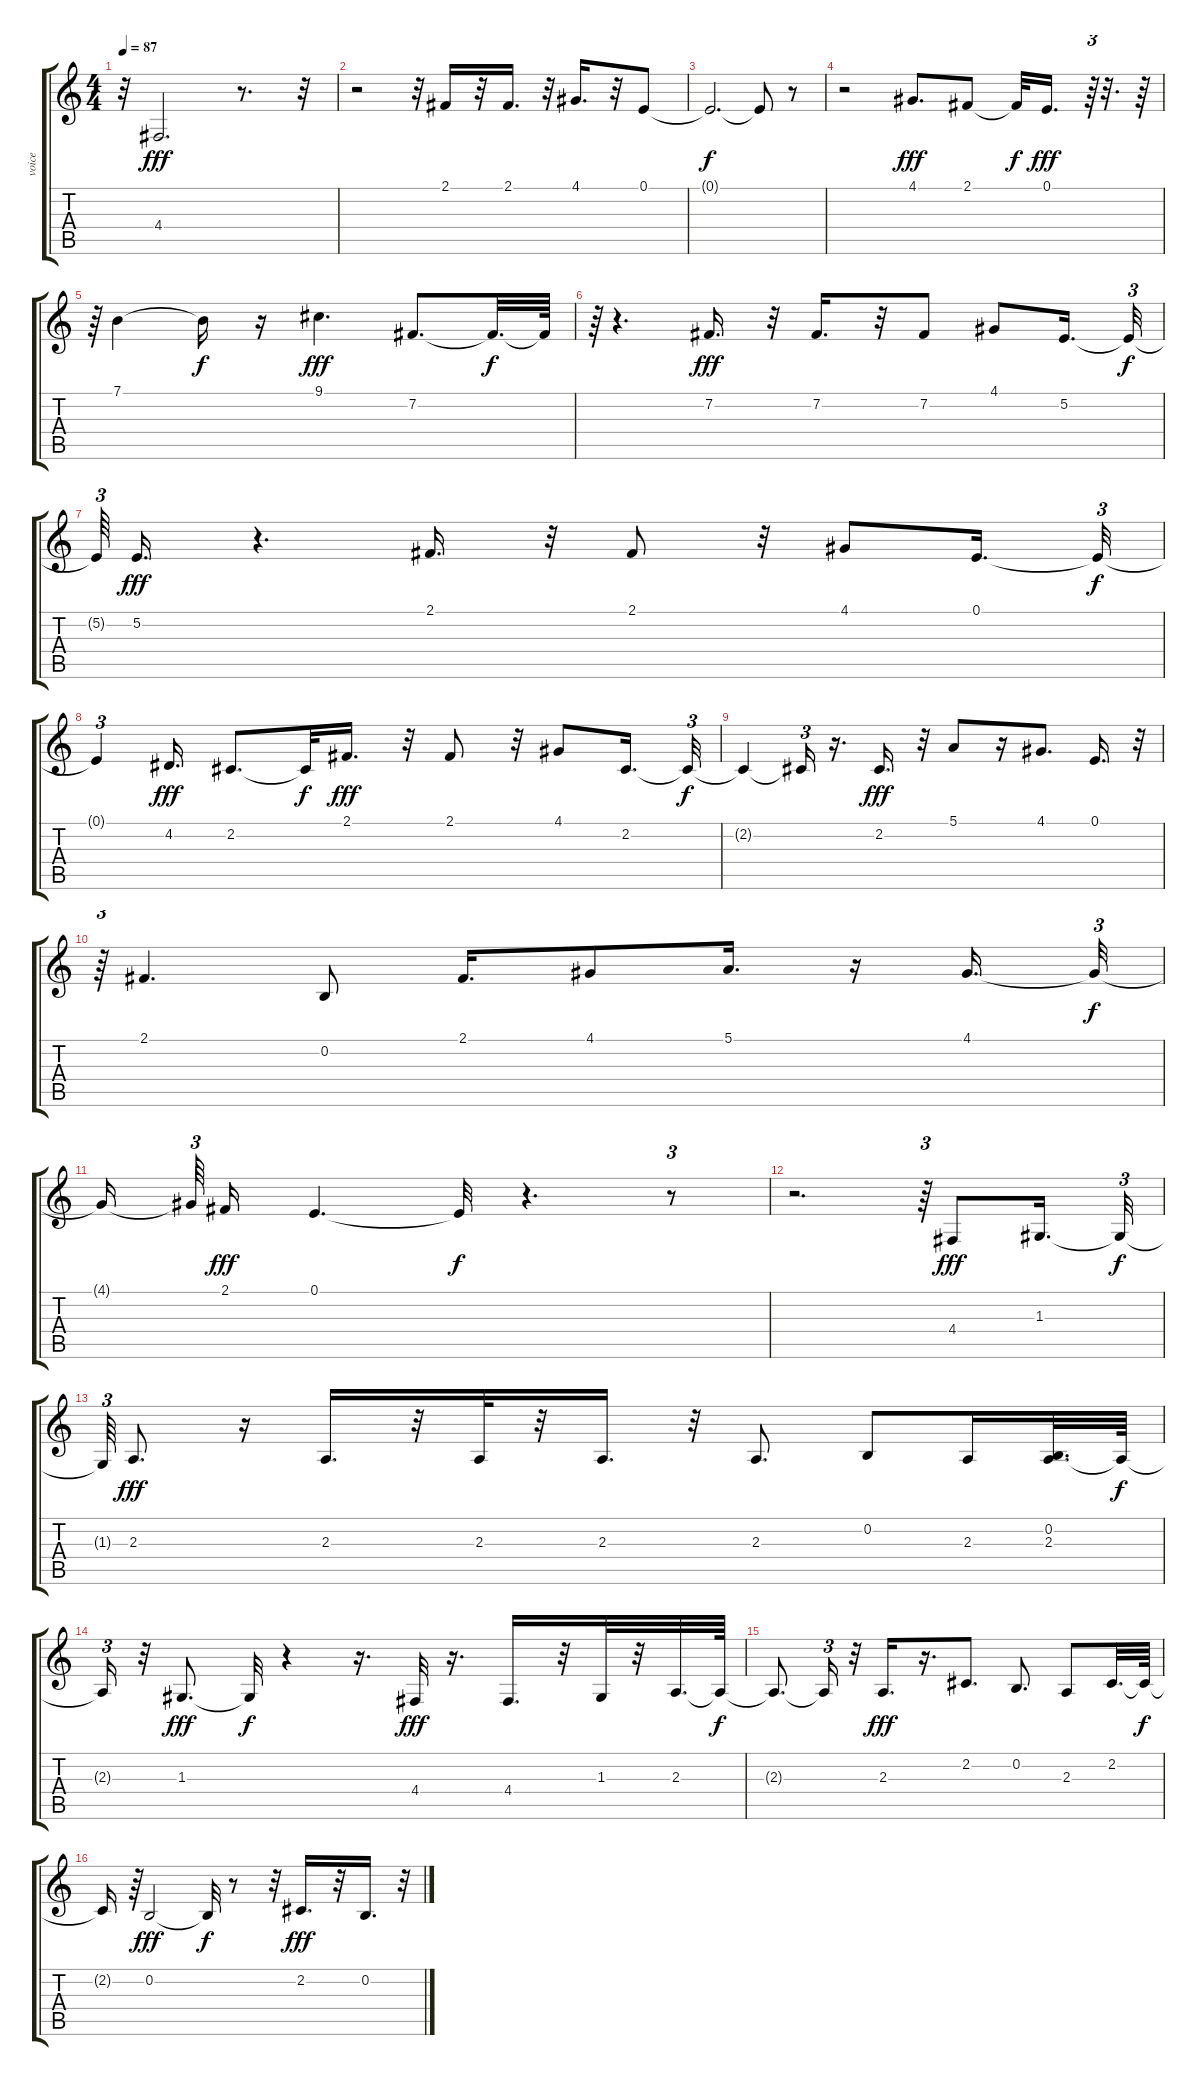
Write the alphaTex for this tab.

\track ("voice" "voice") {instrument synthvoice}
\staff {score tabs}
\tuning (E4 B3 G3 D3 A2 E2) {hide}
\ts (4 4)
\tempo 87
\clef g2
\ks c
r.32{dy fff} 4.4.2{d} r.8{d} r.32 |
r.2 r.32 2.1.16 r.32 2.1.16{d} r.32 4.1.16{d} r.32 0.1.8 |
0.1{t}.2{d dy f} 0.1{t}.8 r.8 |
r.2 4.1.8{d dy fff} 2.1.8 2.1{t}.32{dy f} 0.1.16{d dy fff} r.64{tu (3 2)} r.32{d} r.64 |
r.64{tu (3 2)} 7.1.4 7.1{t}.16{dy f} r.16 9.1.4{d dy fff} 7.2.8{d} 7.2{t}.32{d dy f} 7.2{t}.64 |
r.64{tu (3 2)} r.4{d} 7.2.16{d dy fff} r.32 7.2.16{d} r.32 7.2.8 4.1.8 5.2.16{d} 5.2{t}.32{tu (3 2) dy f} |
5.2{t}.64{tu (3 2)} 5.2.16{d dy fff} r.4{d} 2.1.16{d} r.32 2.1.8 r.32 4.1.8 0.1.16{d} 0.1{t}.32{tu (3 2) dy f} |
0.1{t}.4{tu (3 2)} 4.2.16{d dy fff} 2.2.8{d} 2.2{t}.32{dy f} 2.1.16{d dy fff} r.32 2.1.8 r.32 4.1.8 2.2.16{d} 2.2{t}.32{tu (3 2) dy f} |
2.2{t}.4 2.2{t}.16{tu (3 2)} r.16{d} 2.2.16{d dy fff} r.32 5.1.8 r.16 4.1.8{d} 0.1.16{d} r.32{tu (3 2)} |
r.64{tu (3 2)} 2.1.4{d} 0.2.8 2.1.16{d} 4.1.8 5.1.16{d} r.16 4.1.16{d} 4.1{t}.32{tu (3 2) dy f} |
4.1{t}.16{beam splitsecondary} 4.1{t}.64{tu (3 2)} 2.1.16{dy fff} 0.1.4{d} 0.1{t}.32{dy f} r.4{d} r.8{tu (3 2)} |
r.2{d} r.64{tu (3 2)} 4.4.8{dy fff} 1.3.16{d} 1.3{t}.32{tu (3 2) dy f} |
1.3{t}.64{tu (3 2)} 2.3.8{d dy fff} r.16 2.3.16{d} r.32 2.3.32 r.32 2.3.16{d} r.32 2.3.8{d} 0.2.8 2.3.16 (0.2 2.3).32{d} 2.3{t}.64{dy f} |
2.3{t}.16{tu (3 2)} r.32 1.3.8{d dy fff} 1.3{t}.32{dy f} r.4 r.16{d} 4.4.32{dy fff} r.16{d} 4.4.16{d} r.32 1.3.32 r.32 2.3.32{d} 2.3{t}.64{dy f} |
2.3{t}.8{d} 2.3{t}.16{tu (3 2)} r.32 2.3.16{d dy fff} r.16{d} 2.2.8{d} 0.2.8{d} 2.3.8 2.2.32{d} 2.2{t}.64{dy f} |
2.2{t}.16 r.64{tu (3 2)} 0.2.2{dy fff} 0.2{t}.32{dy f} r.8 r.32 2.2.16{d dy fff} r.32 0.2.16{d} r.32{tu (3 2)}
